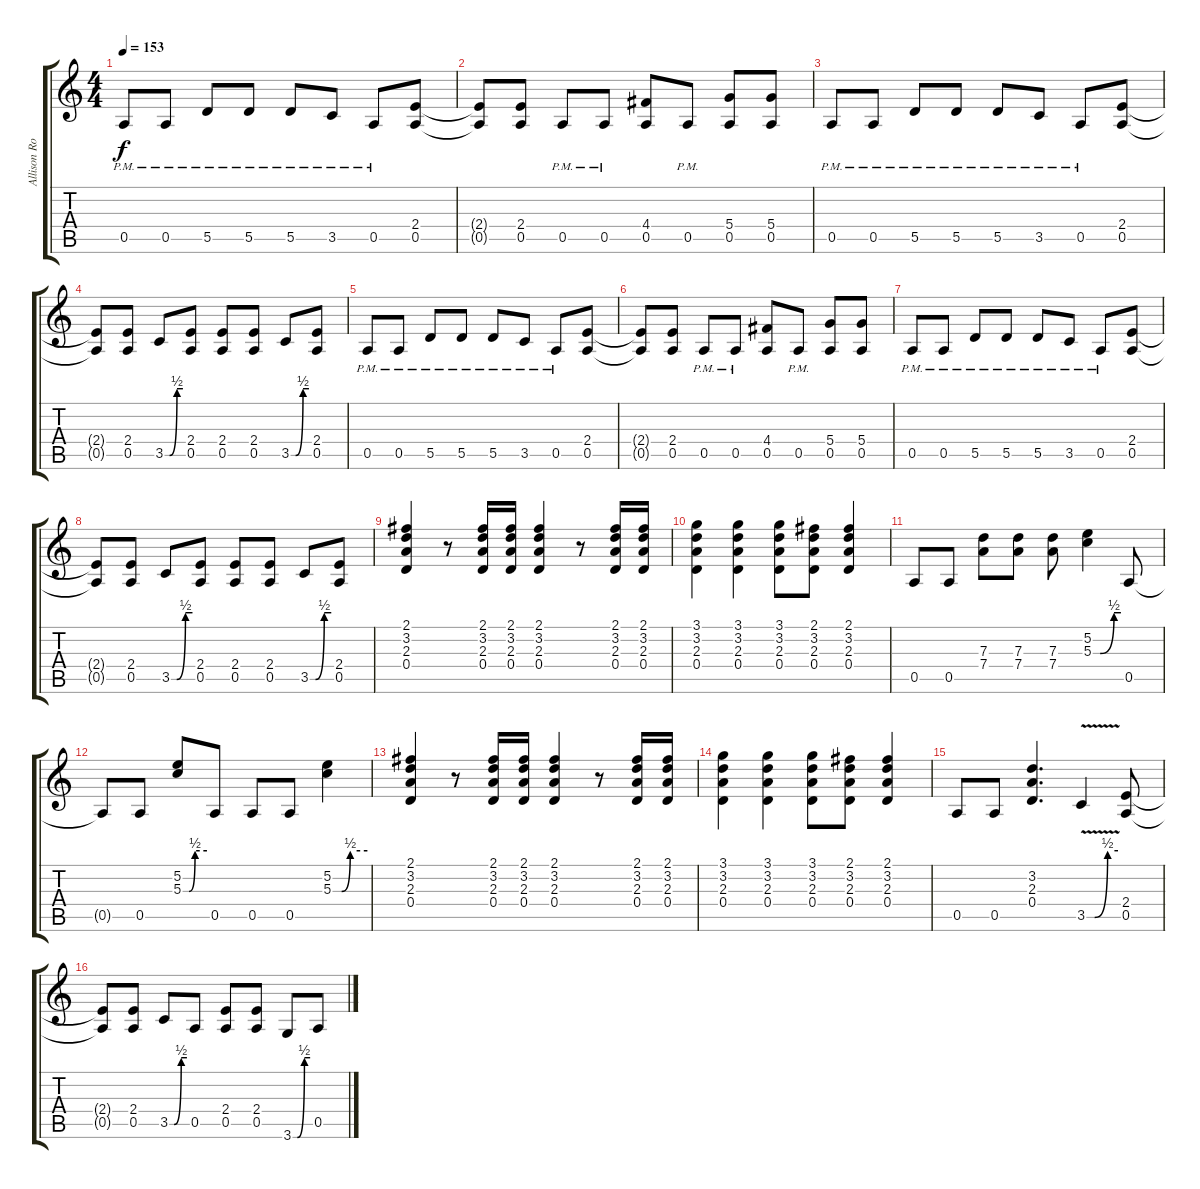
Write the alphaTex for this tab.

\track ("Allison Robertson" "Allison Ro") {instrument overdrivenguitar}
\staff {score tabs}
\tuning (E4 B3 G3 D3 A2 E2) {hide}
\ts (4 4)
\tempo 153
\clef g2
\ks c
0.5{pm}.8{dy f} 0.5{pm}.8 5.5{pm}.8 5.5{pm}.8 5.5{pm}.8 3.5{pm}.8 0.5{pm}.8 (2.4 0.5).8 |
(2.4{t} 0.5{t}).8 (2.4 0.5).8 0.5{pm}.8 0.5{pm}.8 (4.4 0.5).8 0.5{pm}.8 (5.4 0.5).8 (5.4 0.5).8 |
0.5{pm}.8 0.5{pm}.8 5.5{pm}.8 5.5{pm}.8 5.5{pm}.8 3.5{pm}.8 0.5{pm}.8 (2.4 0.5).8 |
(2.4{t} 0.5{t}).8 (2.4 0.5).8 3.5{be (custom 0 0 15 0 40 2 60 2)}.8 (2.4 0.5).8 (2.4 0.5).8 (2.4 0.5).8 3.5{be (custom 0 0 15 0 40 2 60 2)}.8 (2.4 0.5).8 |
0.5{pm}.8 0.5{pm}.8 5.5{pm}.8 5.5{pm}.8 5.5{pm}.8 3.5{pm}.8 0.5{pm}.8 (2.4 0.5).8 |
(2.4{t} 0.5{t}).8 (2.4 0.5).8 0.5{pm}.8 0.5{pm}.8 (4.4 0.5).8 0.5{pm}.8 (5.4 0.5).8 (5.4 0.5).8 |
0.5{pm}.8 0.5{pm}.8 5.5{pm}.8 5.5{pm}.8 5.5{pm}.8 3.5{pm}.8 0.5{pm}.8 (2.4 0.5).8 |
(2.4{t} 0.5{t}).8 (2.4 0.5).8 3.5{be (custom 0 0 15 0 40 2 60 2)}.8 (2.4 0.5).8 (2.4 0.5).8 (2.4 0.5).8 3.5{be (custom 0 0 15 0 40 2 60 2)}.8 (2.4 0.5).8 |
(2.1 3.2 2.3 0.4).4 r.8 (2.1 3.2 2.3 0.4).16 (2.1 3.2 2.3 0.4).16 (2.1 3.2 2.3 0.4).4 r.8 (2.1 3.2 2.3 0.4).16 (2.1 3.2 2.3 0.4).16 |
(3.1 3.2 2.3 0.4).4 (3.1 3.2 2.3 0.4).4 (3.1 3.2 2.3 0.4).8 (2.1 3.2 2.3 0.4).8 (2.1 3.2 2.3 0.4).4 |
0.5.8 0.5.8 (7.3 7.4).8 (7.3 7.4).8 (7.3 7.4).8 (5.2 5.3{be (custom 0 0 15 0 45 2 60 2)}).4 0.5.8 |
0.5{t}.8 0.5.8 (5.2 5.3{be (custom 0 0 15 0 30 2 60 2)}).8 0.5.8 0.5.8 0.5.8 (5.2 5.3{be (custom 0 0 15 0 30 2 60 2)}).4 |
(2.1 3.2 2.3 0.4).4 r.8 (2.1 3.2 2.3 0.4).16 (2.1 3.2 2.3 0.4).16 (2.1 3.2 2.3 0.4).4 r.8 (2.1 3.2 2.3 0.4).16 (2.1 3.2 2.3 0.4).16 |
(3.1 3.2 2.3 0.4).4 (3.1 3.2 2.3 0.4).4 (3.1 3.2 2.3 0.4).8 (2.1 3.2 2.3 0.4).8 (2.1 3.2 2.3 0.4).4 |
0.5.8 0.5.8 (3.2 2.3 0.4).4{d} 3.5{be (custom 0 0 15 0 40 2 60 2) v}.4 (2.4 0.5).8 |
(2.4{t} 0.5{t}).8 (2.4 0.5).8 3.5{be (custom 0 0 15 0 40 2 60 2)}.8 0.5.8 (2.4 0.5).8 (2.4 0.5).8 3.6{be (custom 0 0 15 0 40 2 60 2)}.8 0.5.8
